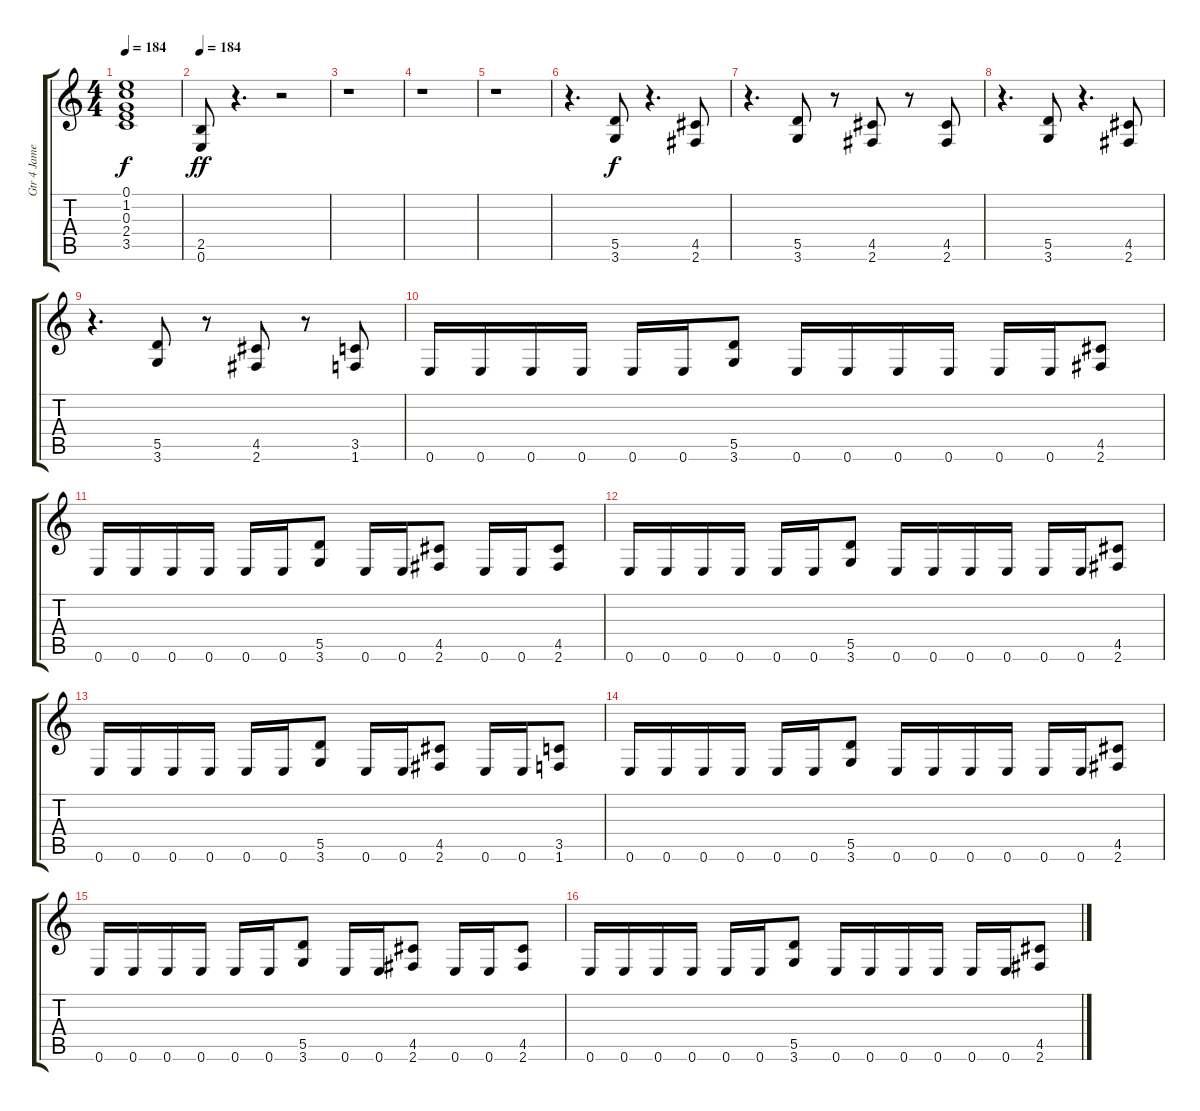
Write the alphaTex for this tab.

\track ("Gtr 4 James" "Gtr 4 Jame") {instrument overdrivenguitar}
\staff {score tabs}
\tuning (E4 B3 G3 D3 A2 E2) {hide}
\ts (4 4)
\tempo 184
\clef g2
\ks c
(0.1{t} 1.2{t} 0.3{t} 2.4{t} 3.5{t}).1{dy f} |
\tempo 184
(2.5 0.6).8{dy ff volume 13 instrument overdrivenguitar} r.4{d} r.2 |
r.1 |
r.1 |
r.1 |
r.4{d} (5.5 3.6).8{dy f} r.4{d} (4.5 2.6).8 |
r.4{d} (5.5 3.6).8 r.8 (4.5 2.6).8 r.8 (4.5 2.6).8 |
r.4{d} (5.5 3.6).8 r.4{d} (4.5 2.6).8 |
r.4{d} (5.5 3.6).8 r.8 (4.5 2.6).8 r.8 (3.5 1.6).8 |
0.6.16 0.6.16 0.6.16 0.6.16 0.6.16 0.6.16 (5.5 3.6).8 0.6.16 0.6.16 0.6.16 0.6.16 0.6.16 0.6.16 (4.5 2.6).8 |
0.6.16 0.6.16 0.6.16 0.6.16 0.6.16 0.6.16 (5.5 3.6).8 0.6.16 0.6.16 (4.5 2.6).8 0.6.16 0.6.16 (4.5 2.6).8 |
0.6.16 0.6.16 0.6.16 0.6.16 0.6.16 0.6.16 (5.5 3.6).8 0.6.16 0.6.16 0.6.16 0.6.16 0.6.16 0.6.16 (4.5 2.6).8 |
0.6.16 0.6.16 0.6.16 0.6.16 0.6.16 0.6.16 (5.5 3.6).8 0.6.16 0.6.16 (4.5 2.6).8 0.6.16 0.6.16 (3.5 1.6).8 |
0.6.16 0.6.16 0.6.16 0.6.16 0.6.16 0.6.16 (5.5 3.6).8 0.6.16 0.6.16 0.6.16 0.6.16 0.6.16 0.6.16 (4.5 2.6).8 |
0.6.16 0.6.16 0.6.16 0.6.16 0.6.16 0.6.16 (5.5 3.6).8 0.6.16 0.6.16 (4.5 2.6).8 0.6.16 0.6.16 (4.5 2.6).8 |
0.6.16 0.6.16 0.6.16 0.6.16 0.6.16 0.6.16 (5.5 3.6).8 0.6.16 0.6.16 0.6.16 0.6.16 0.6.16 0.6.16 (4.5 2.6).8
